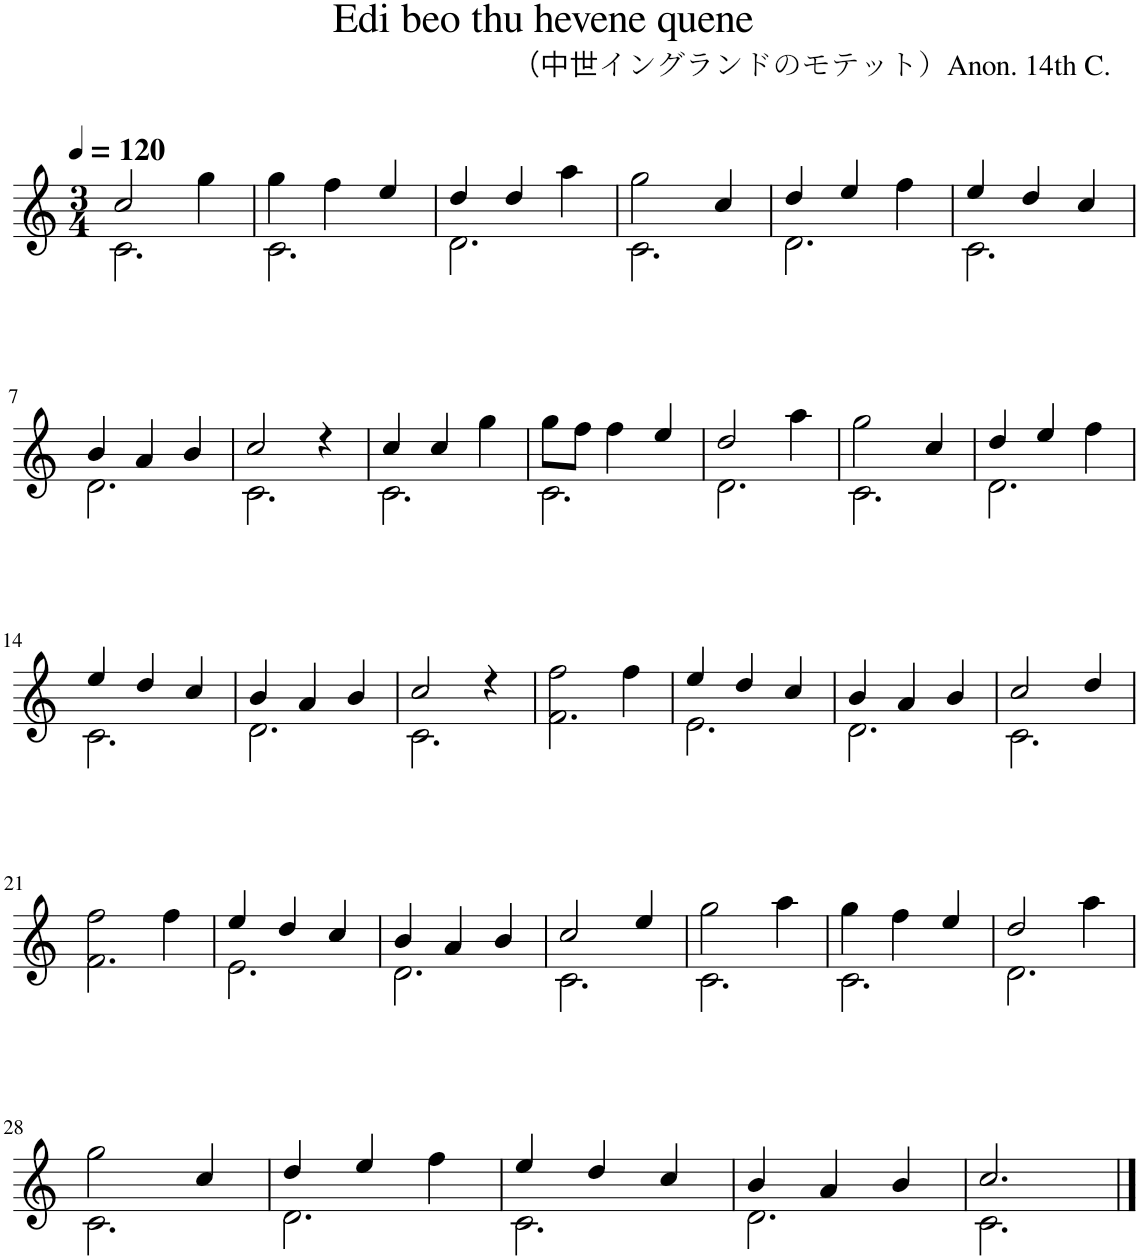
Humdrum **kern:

**kern
*part1
*staff1
*I"アコースティックギター
*clefG2
*k[]
*M3/4
*MM120
=1
*^
2cc/	2.c\
4gg\	.
=2	=2
4gg\	2.c\
4ff\	.
4ee/	.
=3	=3
4dd/	2.d\
4dd/	.
4aa\	.
=4	=4
2gg\	2.c\
4cc/	.
=5	=5
4dd/	2.d\
4ee/	.
4ff\	.
=6	=6
4ee/	2.c\
4dd/	.
4cc/	.
!!LO:LB:g=z	!!
=7	=7
4b/	2.d\
4a/	.
4b/	.
=8	=8
2cc/	2.c\
4r	.
=9	=9
4cc/	2.c\
4cc/	.
4gg\	.
=10	=10
8gg\L	2.c\
8ff\J	.
4ff\	.
4ee/	.
=11	=11
2dd/	2.d\
4aa\	.
=12	=12
2gg\	2.c\
4cc/	.
=13	=13
4dd/	2.d\
4ee/	.
4ff\	.
!!LO:LB:g=z	!!
=14	=14
4ee/	2.c\
4dd/	.
4cc/	.
=15	=15
4b/	2.d\
4a/	.
4b/	.
=16	=16
2cc/	2.c\
4r	.
=17	=17
2ff\	2.f\
4ff\	.
=18	=18
4ee/	2.e\
4dd/	.
4cc/	.
=19	=19
4b/	2.d\
4a/	.
4b/	.
=20	=20
2cc/	2.c\
4dd/	.
!!LO:LB:g=z	!!
=21	=21
2ff\	2.f\
4ff\	.
=22	=22
4ee/	2.e\
4dd/	.
4cc/	.
=23	=23
4b/	2.d\
4a/	.
4b/	.
=24	=24
2cc/	2.c\
4ee/	.
=25	=25
2gg\	2.c\
4aa\	.
=26	=26
4gg\	2.c\
4ff\	.
4ee/	.
=27	=27
2dd/	2.d\
4aa\	.
!!LO:LB:g=z	!!
=28	=28
2gg\	2.c\
4cc/	.
=29	=29
4dd/	2.d\
4ee/	.
4ff\	.
=30	=30
4ee/	2.c\
4dd/	.
4cc/	.
=31	=31
4b/	2.d\
4a/	.
4b/	.
=32	=32
2.cc/	2.c\
*v	*v
==
*-
